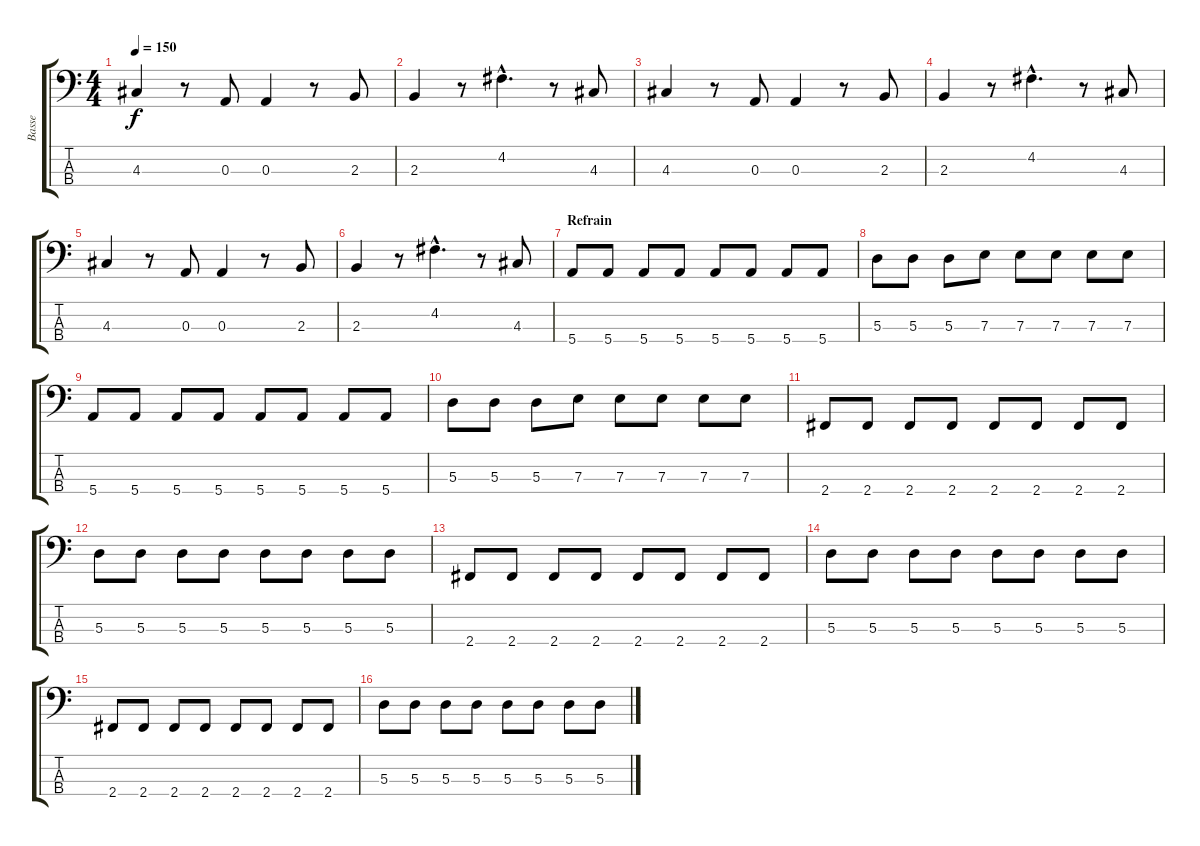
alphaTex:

\track ("Basse" "Basse") {instrument electricbasspick}
\staff {score tabs}
\tuning (G2 D2 A1 E1) {hide}
\ts (4 4)
\tempo 150
\clef f4
\ks c
4.3.4{dy f} r.8 0.3.8 0.3.4 r.8 2.3.8 |
2.3.4 r.8 4.2{hac}.4{d} r.8 4.3.8 |
4.3.4 r.8 0.3.8 0.3.4 r.8 2.3.8 |
2.3.4 r.8 4.2{hac}.4{d} r.8 4.3.8 |
4.3.4 r.8 0.3.8 0.3.4 r.8 2.3.8 |
2.3.4 r.8 4.2{hac}.4{d} r.8 4.3.8 |
\section ("" "Refrain")
5.4.8 5.4.8 5.4.8 5.4.8 5.4.8 5.4.8 5.4.8 5.4.8 |
5.3.8 5.3.8 5.3.8 7.3.8 7.3.8 7.3.8 7.3.8 7.3.8 |
5.4.8 5.4.8 5.4.8 5.4.8 5.4.8 5.4.8 5.4.8 5.4.8 |
5.3.8 5.3.8 5.3.8 7.3.8 7.3.8 7.3.8 7.3.8 7.3.8 |
2.4.8 2.4.8 2.4.8 2.4.8 2.4.8 2.4.8 2.4.8 2.4.8 |
5.3.8 5.3.8 5.3.8 5.3.8 5.3.8 5.3.8 5.3.8 5.3.8 |
2.4.8 2.4.8 2.4.8 2.4.8 2.4.8 2.4.8 2.4.8 2.4.8 |
5.3.8 5.3.8 5.3.8 5.3.8 5.3.8 5.3.8 5.3.8 5.3.8 |
2.4.8 2.4.8 2.4.8 2.4.8 2.4.8 2.4.8 2.4.8 2.4.8 |
5.3.8 5.3.8 5.3.8 5.3.8 5.3.8 5.3.8 5.3.8 5.3.8
